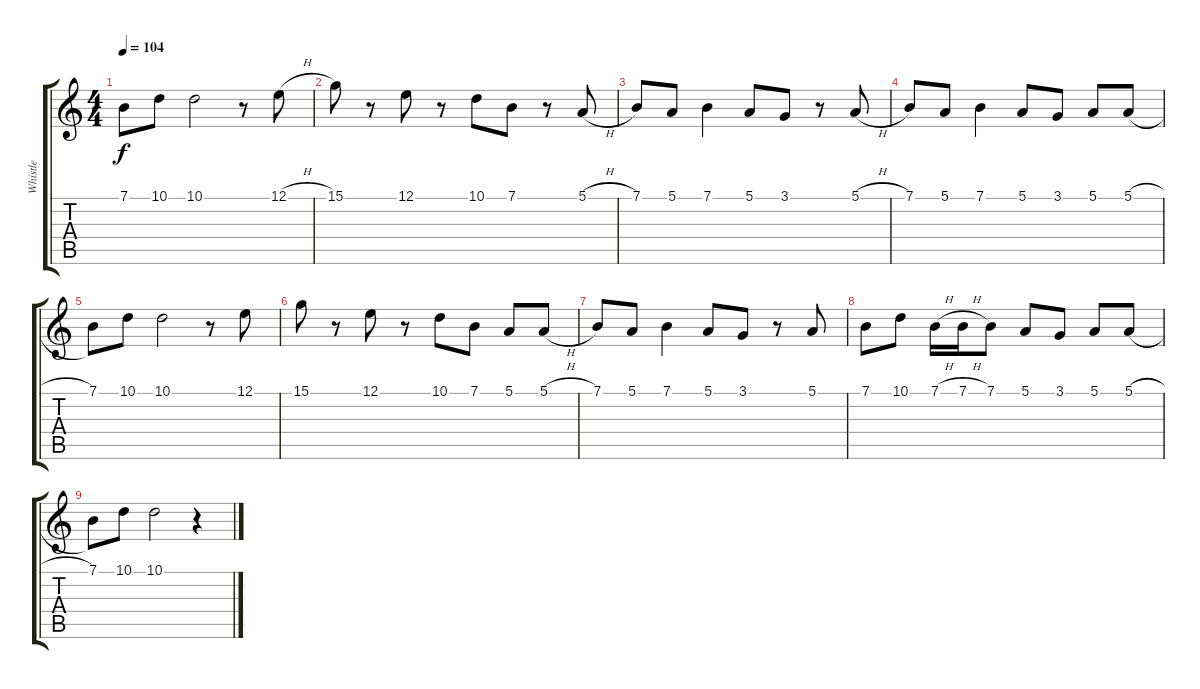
\track ("Whistle" "Whistle") {instrument whistle}
\staff {score tabs}
\tuning (E4 B3 G3 D3 A2 E2) {hide}
\ts (4 4)
\tempo 104
\clef g2
\ks c
7.1.8{dy f volume 12} 10.1.8 10.1.2 r.8 12.1{h}.8 |
15.1.8{volume 11} r.8 12.1.8 r.8 10.1.8 7.1.8 r.8 5.1{h}.8 |
7.1.8{volume 10} 5.1.8 7.1.4 5.1.8 3.1.8 r.8 5.1{h}.8 |
7.1.8{volume 9} 5.1.8 7.1.4 5.1.8 3.1.8 5.1.8 5.1{h}.8 |
7.1.8{volume 8} 10.1.8 10.1.2 r.8 12.1.8 |
15.1.8{volume 7} r.8 12.1.8 r.8 10.1.8 7.1.8 5.1.8 5.1{h}.8 |
7.1.8{volume 6} 5.1.8 7.1.4 5.1.8 3.1.8 r.8 5.1.8 |
7.1.8{volume 5} 10.1.8 7.1{h}.16 7.1{h}.16 7.1.8 5.1.8 3.1.8 5.1.8 5.1{h}.8 |
7.1.8{volume 4} 10.1.8 10.1.2 r.4
